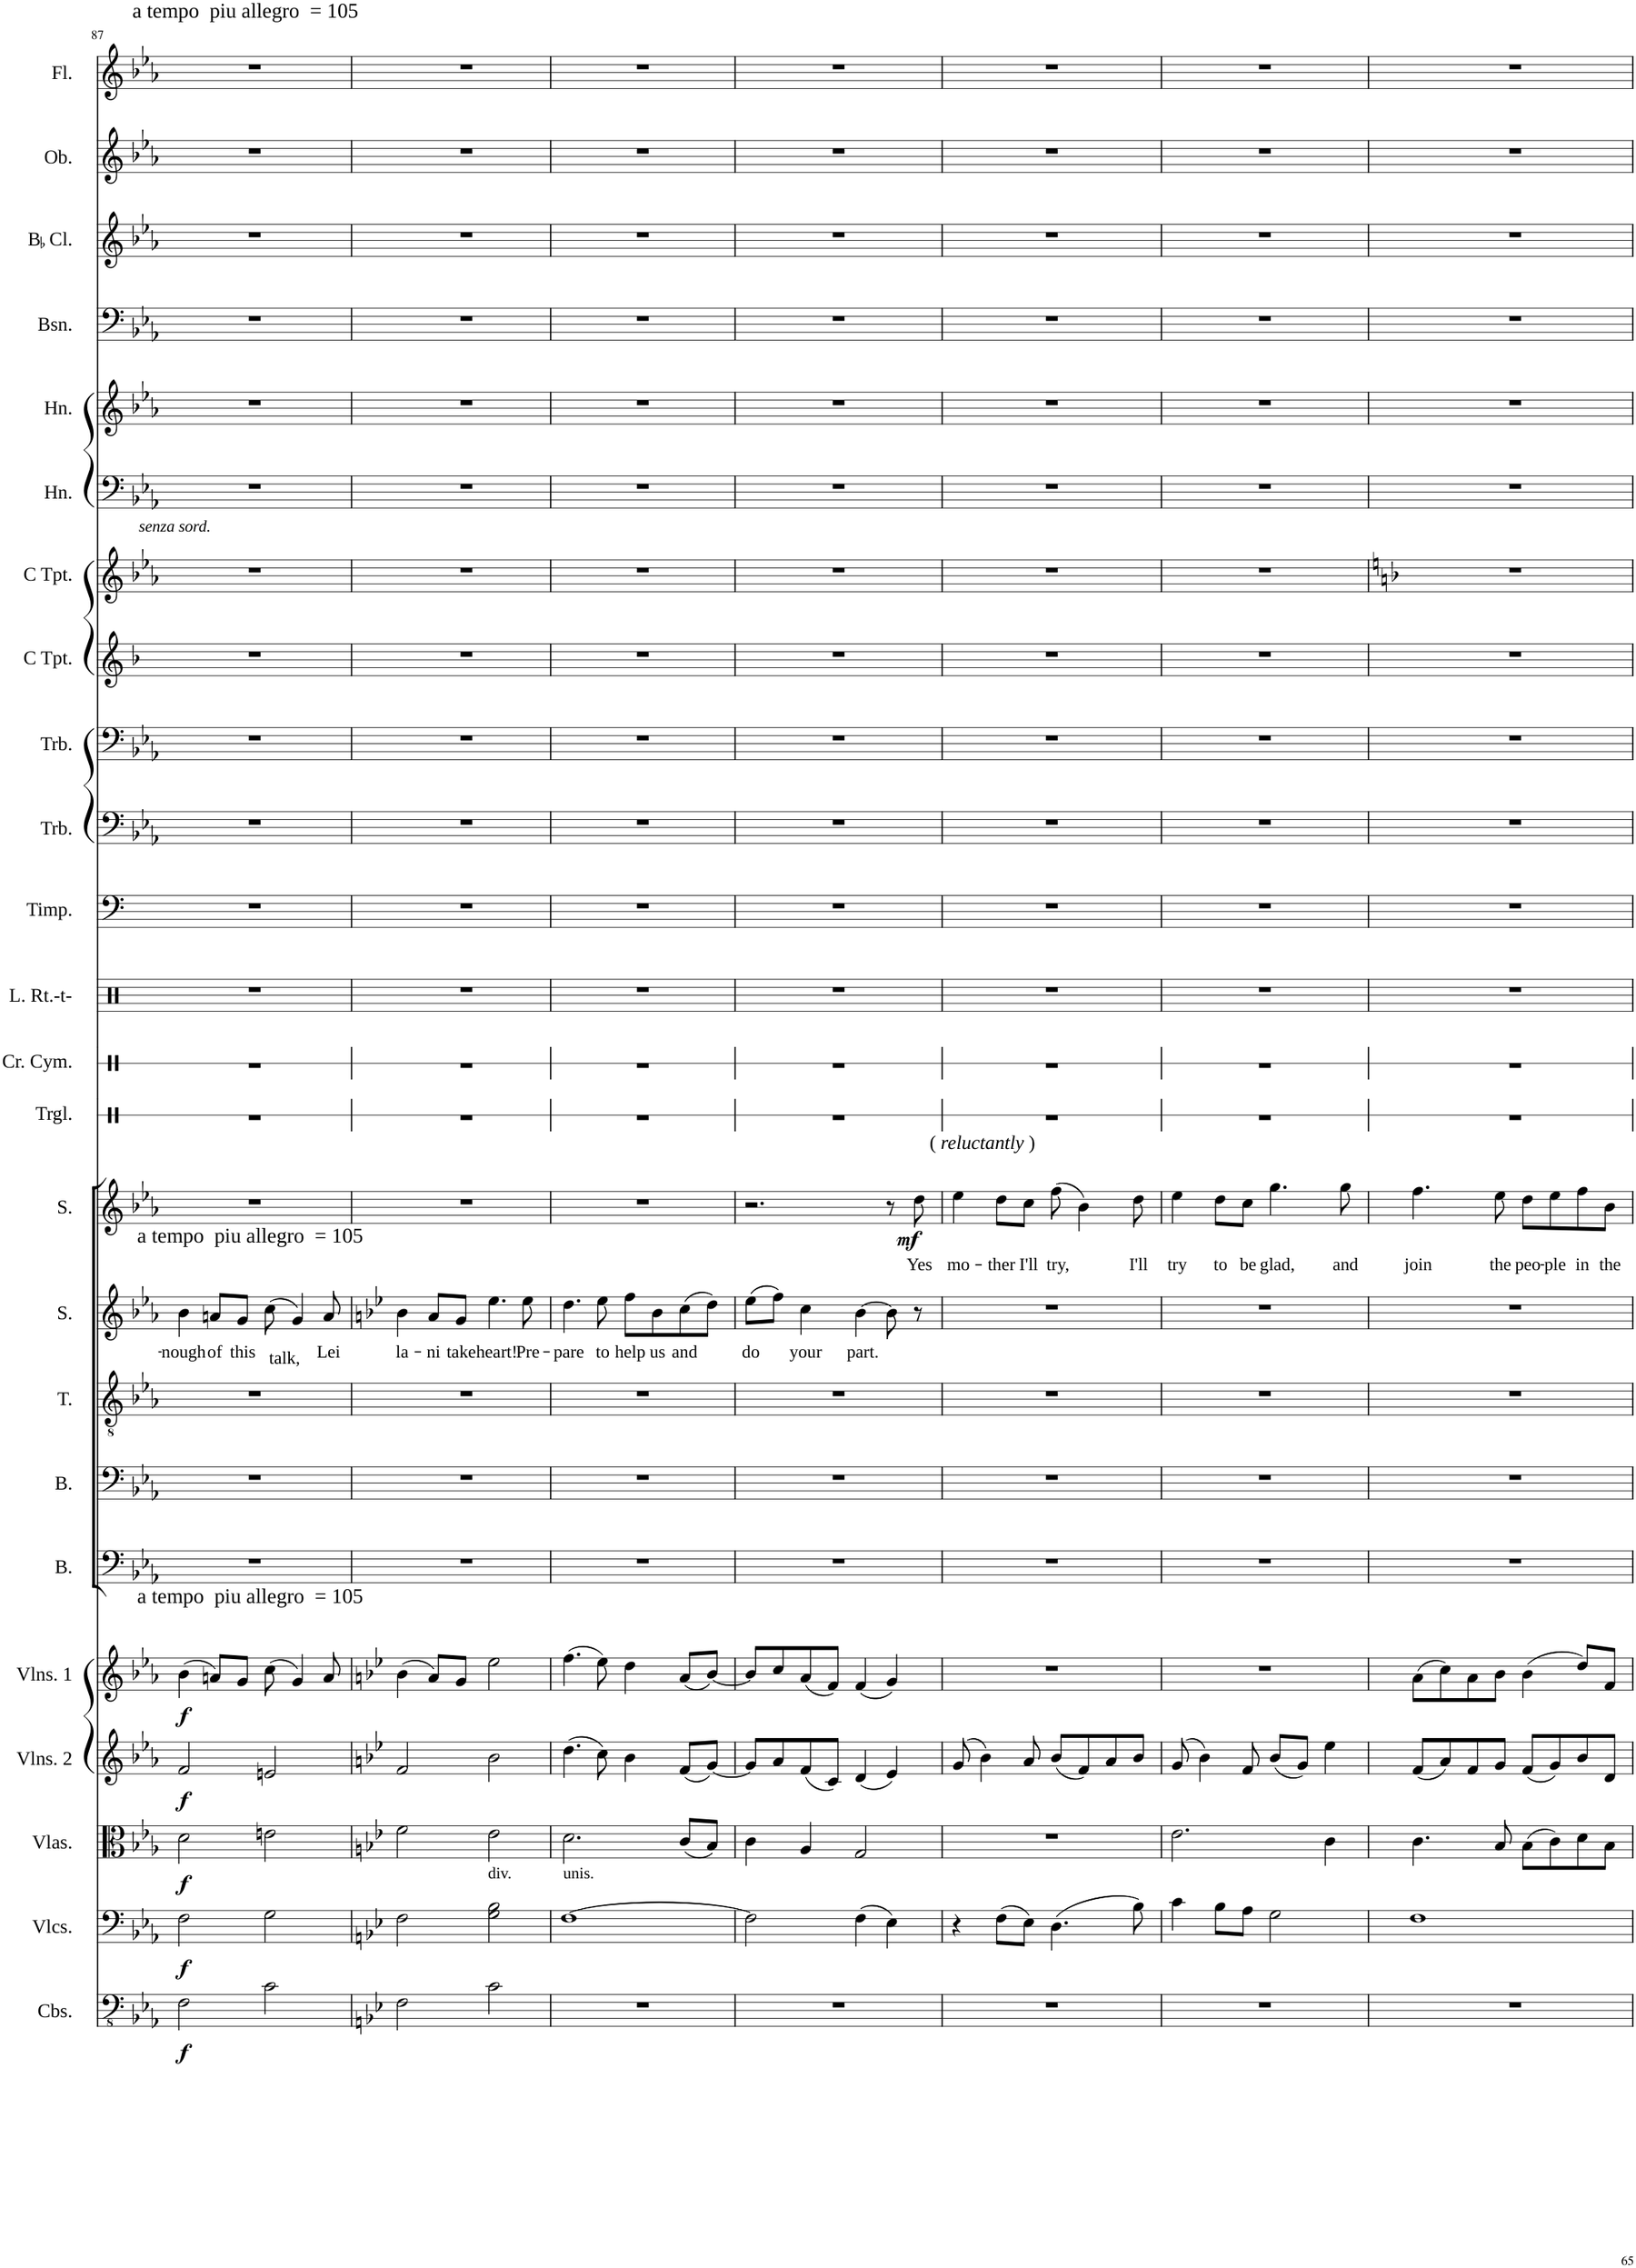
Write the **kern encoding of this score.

**kern	**dynam	**kern	**dynam	**kern	**dynam	**kern	**dynam	**kern	**dynam	**kern	**kern	**kern	**kern	**text	**kern	**text	**dynam	**kern	**kern	**kern	**kern	**kern	**kern	**kern	**kern	**kern	**kern	**kern	**kern	**kern	**kern
*part24	*part24	*part23	*part23	*part22	*part22	*part21	*part21	*part20	*part20	*part19	*part18	*part17	*part16	*part16	*part15	*part15	*part15	*part14	*part13	*part12	*part11	*part10	*part9	*part8	*part7	*part6	*part5	*part4	*part3	*part2	*part1
*staff24	*staff24	*staff23	*staff23	*staff22	*staff22	*staff21	*staff21	*staff20	*staff20	*staff19	*staff18	*staff17	*staff16	*staff16	*staff15	*staff15	*staff15	*staff14	*staff13	*staff12	*staff11	*staff10	*staff9	*staff8	*staff7	*staff6	*staff5	*staff4	*staff3	*staff2	*staff1
*I"Contrabasses	*	*I"Violoncellos	*	*I"Violas	*	*I"Violins 2	*	*I"Violins 1	*	*I"Bass	*I"Bass	*I"Tenor	*I"Soprano	*	*I"Soprano	*	*	*I"Triangle	*I"Crash Cymbal	*I"Low Roto-toms	*I"Timpani	*I"Trombone	*I"Trombone	*I"C Trumpet	*I"C Trumpet	*I"Horn	*I"Horn	*I"Bassoon	*I"BaccidentalFlat Clarinet	*I"Oboe	*I"Flute
*I'Cbs.	*	*I'Vlcs.	*	*I'Vlas.	*	*I'Vlns. 2	*	*I'Vlns. 1	*	*I'B.	*I'B.	*I'T.	*I'S.	*	*I'S.	*	*	*I'Trgl.	*I'Cr. Cym.	*I'L. Rt.-t-	*I'Timp.	*I'Trb.	*I'Trb.	*I'C Tpt.	*I'C Tpt.	*I'Hn.	*I'Hn.	*I'Bsn.	*I'BaccidentalFlat Cl.	*I'Ob.	*I'Fl.
!!LO:PB:g=z
*clefFv4	*	*clefF4	*	*clefC3	*	*clefG2	*	*clefG2	*	*clefF4	*clefF4	*clefGv2	*clefG2	*	*clefG2	*	*	*clefX	*clefX	*clefX	*clefF4	*clefF4	*clefF4	*clefG2	*clefG2	*clefF4	*clefG2	*clefF4	*clefG2	*clefG2	*clefG2
*	*	*	*	*	*	*	*	*	*	*	*	*	*	*	*	*	*	*	*	*	*	*	*	*	*	*ITrd4c7	*ITrd4c7	*	*ITrd1c2	*	*
*k[b-e-a-]	*	*k[b-e-a-]	*	*k[b-e-a-]	*	*k[b-e-a-]	*	*k[b-e-a-]	*	*k[b-e-a-]	*k[b-e-a-]	*k[b-e-a-]	*k[b-e-a-]	*	*k[b-e-a-]	*	*	*k[]	*k[]	*k[b-]	*k[]	*k[b-e-a-]	*k[b-e-a-]	*k[b-]	*k[b-e-a-]	*k[b-e-a-]	*k[b-e-a-]	*k[b-e-a-]	*k[b-e-a-]	*k[b-e-a-]	*k[b-e-a-]
*M4/4	*	*M4/4	*	*M4/4	*	*M4/4	*	*M4/4	*	*M4/4	*M4/4	*M4/4	*M4/4	*	*M4/4	*	*	*M4/4	*M4/4	*M4/4	*M4/4	*M4/4	*M4/4	*M4/4	*M4/4	*M4/4	*M4/4	*M4/4	*M4/4	*M4/4	*M4/4
=87	=87	=87	=87	=87	=87	=87	=87	=87	=87	=87	=87	=87	=87	=87	=87	=87	=87	=87	=87	=87	=87	=87	=87	=87	=87	=87	=87	=87	=87	=87	=87
!	!	!	!	!	!	!	!	!	!	!	!	!	!	!	!	!	!	!	!	!	!	!	!	!	!	!	!	!	!	!	!LO:TX:a:t=a tempo  piu allegro  = 105
!	!	!	!	!	!	!	!	!	!	!	!	!	!	!	!	!	!	!	!	!	!	!	!	!	!LO:TX:a:i:t=senza sord.	!	!	!	!	!	!
!	!	!	!	!	!	!	!	!	!	!	!	!	!LO:TX:a:t=a tempo  piu allegro  = 105	!	!	!	!	!	!	!	!	!	!	!	!	!	!	!	!	!	!
!	!	!	!	!	!	!	!	!LO:TX:a:t=a tempo  piu allegro  = 105	!	!	!	!	!	!	!	!	!	!	!	!	!	!	!	!	!	!	!	!	!	!	!
!	!LO:DY:b	!	!LO:DY:b	!	!LO:DY:b	!	!LO:DY:b	!	!LO:DY:b	!	!	!	!	!LO:LY:b	!	!	!	!	!	!	!	!	!	!	!	!	!	!	!	!	!
2FF\	f	2F\	f	2d\	f	2f/	f	(4b-\	f	1r	1r	1r	4b-\	-nough	1r	.	.	1r	1r	1r	1r	1r	1r	1r	1r	1r	1r	1r	1r	1r	1r
!	!	!	!	!	!	!	!	!	!	!	!	!	!	!LO:LY:b	!	!	!	!	!	!	!	!	!	!	!	!	!	!	!	!	!
.	.	.	.	.	.	.	.	8an/L)	.	.	.	.	8an/L	of	.	.	.	.	.	.	.	.	.	.	.	.	.	.	.	.	.
!	!	!	!	!	!	!	!	!	!	!	!	!	!	!LO:LY:b	!	!	!	!	!	!	!	!	!	!	!	!	!	!	!	!	!
.	.	.	.	.	.	.	.	8g/J	.	.	.	.	8g/J	this	.	.	.	.	.	.	.	.	.	.	.	.	.	.	.	.	.
!	!	!	!	!	!	!	!	!	!	!	!	!	!	!LO:LY:b	!	!	!	!	!	!	!	!	!	!	!	!	!	!	!	!	!
2C\	.	2G\	.	2en\	.	2en/	.	(8cc\	.	.	.	.	(8cc\	talk,	.	.	.	.	.	.	.	.	.	.	.	.	.	.	.	.	.
.	.	.	.	.	.	.	.	4g/)	.	.	.	.	4g/)	.	.	.	.	.	.	.	.	.	.	.	.	.	.	.	.	.	.
!	!	!	!	!	!	!	!	!	!	!	!	!	!	!LO:LY:b	!	!	!	!	!	!	!	!	!	!	!	!	!	!	!	!	!
.	.	.	.	.	.	.	.	8a/	.	.	.	.	8a/	Lei	.	.	.	.	.	.	.	.	.	.	.	.	.	.	.	.	.
=88	=88	=88	=88	=88	=88	=88	=88	=88	=88	=88	=88	=88	=88	=88	=88	=88	=88	=88	=88	=88	=88	=88	=88	=88	=88	=88	=88	=88	=88	=88	=88
*k[b-e-]	*	*k[b-e-]	*	*k[b-e-]	*	*k[b-e-]	*	*k[b-e-]	*	*	*	*	*k[b-e-]	*	*	*	*	*	*	*	*	*	*	*	*	*	*	*	*	*	*
!	!	!	!	!	!	!	!	!	!	!	!	!	!	!LO:LY:b	!	!	!	!	!	!	!	!	!	!	!	!	!	!	!	!	!
2FF\	.	2F\	.	2f\	.	2f/	.	(4b-\	.	1r	1r	1r	4b-\	la-	1r	.	.	1r	1r	1r	1r	1r	1r	1r	1r	1r	1r	1r	1r	1r	1r
!	!	!	!	!	!	!	!	!	!	!	!	!	!	!LO:LY:b	!	!	!	!	!	!	!	!	!	!	!	!	!	!	!	!	!
.	.	.	.	.	.	.	.	8a/L)	.	.	.	.	8a/L	-ni	.	.	.	.	.	.	.	.	.	.	.	.	.	.	.	.	.
!	!	!	!	!	!	!	!	!	!	!	!	!	!	!LO:LY:b	!	!	!	!	!	!	!	!	!	!	!	!	!	!	!	!	!
.	.	.	.	.	.	.	.	8g/J	.	.	.	.	8g/J	take	.	.	.	.	.	.	.	.	.	.	.	.	.	.	.	.	.
!	!	!LO:TX:a:t=div.	!	!	!	!	!	!	!	!	!	!	!	!	!	!	!	!	!	!	!	!	!	!	!	!	!	!	!	!	!
!	!	!	!	!	!	!	!	!	!	!	!	!	!	!LO:LY:b	!	!	!	!	!	!	!	!	!	!	!	!	!	!	!	!	!
2C\	.	2G\ 2B-\	.	2e-\	.	2b-\	.	2ee-\	.	.	.	.	4.ee-\	heart!	.	.	.	.	.	.	.	.	.	.	.	.	.	.	.	.	.
!	!	!	!	!	!	!	!	!	!	!	!	!	!	!LO:LY:b	!	!	!	!	!	!	!	!	!	!	!	!	!	!	!	!	!
.	.	.	.	.	.	.	.	.	.	.	.	.	8ee-\	Pre-	.	.	.	.	.	.	.	.	.	.	.	.	.	.	.	.	.
=89	=89	=89	=89	=89	=89	=89	=89	=89	=89	=89	=89	=89	=89	=89	=89	=89	=89	=89	=89	=89	=89	=89	=89	=89	=89	=89	=89	=89	=89	=89	=89
!	!	!LO:TX:a:t=unis.	!	!	!	!	!	!	!	!	!	!	!	!	!	!	!	!	!	!	!	!	!	!	!	!	!	!	!	!	!
!	!	!	!	!	!	!	!	!	!	!	!	!	!	!LO:LY:b	!	!	!	!	!	!	!	!	!	!	!	!	!	!	!	!	!
1r	.	[1F	.	2.d\	.	(4.dd\	.	(4.ff\	.	1r	1r	1r	4.dd\	-pare	1r	.	.	1r	1r	1r	1r	1r	1r	1r	1r	1r	1r	1r	1r	1r	1r
!	!	!	!	!	!	!	!	!	!	!	!	!	!	!LO:LY:b	!	!	!	!	!	!	!	!	!	!	!	!	!	!	!	!	!
.	.	.	.	.	.	8cc\)	.	8ee-\)	.	.	.	.	8ee-\	to	.	.	.	.	.	.	.	.	.	.	.	.	.	.	.	.	.
!	!	!	!	!	!	!	!	!	!	!	!	!	!	!LO:LY:b	!	!	!	!	!	!	!	!	!	!	!	!	!	!	!	!	!
.	.	.	.	.	.	4b-\	.	4dd\	.	.	.	.	8ff\L	help	.	.	.	.	.	.	.	.	.	.	.	.	.	.	.	.	.
!	!	!	!	!	!	!	!	!	!	!	!	!	!	!LO:LY:b	!	!	!	!	!	!	!	!	!	!	!	!	!	!	!	!	!
.	.	.	.	.	.	.	.	.	.	.	.	.	8b-\	us	.	.	.	.	.	.	.	.	.	.	.	.	.	.	.	.	.
!	!	!	!	!	!	!	!	!	!	!	!	!	!	!LO:LY:b	!	!	!	!	!	!	!	!	!	!	!	!	!	!	!	!	!
.	.	.	.	(8c/L	.	(8f/L	.	(8a/L	.	.	.	.	(8cc\	and	.	.	.	.	.	.	.	.	.	.	.	.	.	.	.	.	.
.	.	.	.	8B-/J)	.	[8g/J)	.	[8b-/J)	.	.	.	.	8dd\J)	.	.	.	.	.	.	.	.	.	.	.	.	.	.	.	.	.	.
=90	=90	=90	=90	=90	=90	=90	=90	=90	=90	=90	=90	=90	=90	=90	=90	=90	=90	=90	=90	=90	=90	=90	=90	=90	=90	=90	=90	=90	=90	=90	=90
!	!	!	!	!	!	!	!	!	!	!	!	!	!	!LO:LY:b	!	!	!	!	!	!	!	!	!	!	!	!	!	!	!	!	!
1r	.	2F\]	.	4c\	.	8g/L]	.	8b-/L]	.	1r	1r	1r	(8ee-\L	do	2.r	.	.	1r	1r	1r	1r	1r	1r	1r	1r	1r	1r	1r	1r	1r	1r
.	.	.	.	.	.	8a/	.	8cc/	.	.	.	.	8ff\J)	.	.	.	.	.	.	.	.	.	.	.	.	.	.	.	.	.	.
!	!	!	!	!	!	!	!	!	!	!	!	!	!	!LO:LY:b	!	!	!	!	!	!	!	!	!	!	!	!	!	!	!	!	!
.	.	.	.	4A/	.	(8f/	.	(8a/	.	.	.	.	4cc\	your	.	.	.	.	.	.	.	.	.	.	.	.	.	.	.	.	.
.	.	.	.	.	.	8c/J)	.	8f/J)	.	.	.	.	.	.	.	.	.	.	.	.	.	.	.	.	.	.	.	.	.	.	.
!	!	!	!	!	!	!	!	!	!	!	!	!	!	!LO:LY:b	!	!	!	!	!	!	!	!	!	!	!	!	!	!	!	!	!
.	.	(4F\	.	2G/	.	(4d/	.	(4f/	.	.	.	.	[4b-\	part.	.	.	.	.	.	.	.	.	.	.	.	.	.	.	.	.	.
.	.	4E-\)	.	.	.	4e-/)	.	4g/)	.	.	.	.	8b-\]	.	8r	.	.	.	.	.	.	.	.	.	.	.	.	.	.	.	.
!	!	!	!	!	!	!	!	!	!	!	!	!	!	!	!	!LO:LY:b	!LO:DY:b	!	!	!	!	!	!	!	!	!	!	!	!	!	!
.	.	.	.	.	.	.	.	.	.	.	.	.	8r	.	8dd\	Yes	mf	.	.	.	.	.	.	.	.	.	.	.	.	.	.
=91	=91	=91	=91	=91	=91	=91	=91	=91	=91	=91	=91	=91	=91	=91	=91	=91	=91	=91	=91	=91	=91	=91	=91	=91	=91	=91	=91	=91	=91	=91	=91
!	!	!	!	!	!	!	!	!	!	!	!	!	!	!	!LO:TX:a:t=(	!	!	!	!	!	!	!	!	!	!	!	!	!	!	!	!
!	!	!	!	!	!	!	!	!	!	!	!	!	!	!	!LO:TX:a:i:t=reluctantly	!	!	!	!	!	!	!	!	!	!	!	!	!	!	!	!
!	!	!	!	!	!	!	!	!	!	!	!	!	!	!	!LO:TX:a:t=)	!	!	!	!	!	!	!	!	!	!	!	!	!	!	!	!
!	!	!	!	!	!	!	!	!	!	!	!	!	!	!	!	!LO:LY:b	!	!	!	!	!	!	!	!	!	!	!	!	!	!	!
1r	.	4r	.	1r	.	(8g/	.	1r	.	1r	1r	1r	1r	.	4ee-\	mo-	.	1r	1r	1r	1r	1r	1r	1r	1r	1r	1r	1r	1r	1r	1r
.	.	.	.	.	.	4b-\)	.	.	.	.	.	.	.	.	.	.	.	.	.	.	.	.	.	.	.	.	.	.	.	.	.
!	!	!	!	!	!	!	!	!	!	!	!	!	!	!	!	!LO:LY:b	!	!	!	!	!	!	!	!	!	!	!	!	!	!	!
.	.	(8F\L	.	.	.	.	.	.	.	.	.	.	.	.	8dd\L	-ther	.	.	.	.	.	.	.	.	.	.	.	.	.	.	.
!	!	!	!	!	!	!	!	!	!	!	!	!	!	!	!	!LO:LY:b	!	!	!	!	!	!	!	!	!	!	!	!	!	!	!
.	.	8E-\J)	.	.	.	8a/	.	.	.	.	.	.	.	.	8cc\J	I'll	.	.	.	.	.	.	.	.	.	.	.	.	.	.	.
!	!	!	!	!	!	!	!	!	!	!	!	!	!	!	!	!LO:LY:b	!	!	!	!	!	!	!	!	!	!	!	!	!	!	!
.	.	(4.D\	.	.	.	(8b-/L	.	.	.	.	.	.	.	.	(8ff\	try,	.	.	.	.	.	.	.	.	.	.	.	.	.	.	.
.	.	.	.	.	.	8f/)	.	.	.	.	.	.	.	.	4b-\)	.	.	.	.	.	.	.	.	.	.	.	.	.	.	.	.
.	.	.	.	.	.	8a/	.	.	.	.	.	.	.	.	.	.	.	.	.	.	.	.	.	.	.	.	.	.	.	.	.
!	!	!	!	!	!	!	!	!	!	!	!	!	!	!	!	!LO:LY:b	!	!	!	!	!	!	!	!	!	!	!	!	!	!	!
.	.	8B-\)	.	.	.	8b-/J	.	.	.	.	.	.	.	.	8dd\	I'll	.	.	.	.	.	.	.	.	.	.	.	.	.	.	.
=92	=92	=92	=92	=92	=92	=92	=92	=92	=92	=92	=92	=92	=92	=92	=92	=92	=92	=92	=92	=92	=92	=92	=92	=92	=92	=92	=92	=92	=92	=92	=92
!	!	!	!	!	!	!	!	!	!	!	!	!	!	!	!	!LO:LY:b	!	!	!	!	!	!	!	!	!	!	!	!	!	!	!
1r	.	4c\	.	2.e-\	.	(8g/	.	1r	.	1r	1r	1r	1r	.	4ee-\	try	.	1r	1r	1r	1r	1r	1r	1r	1r	1r	1r	1r	1r	1r	1r
.	.	.	.	.	.	4b-\)	.	.	.	.	.	.	.	.	.	.	.	.	.	.	.	.	.	.	.	.	.	.	.	.	.
!	!	!	!	!	!	!	!	!	!	!	!	!	!	!	!	!LO:LY:b	!	!	!	!	!	!	!	!	!	!	!	!	!	!	!
.	.	8B-\L	.	.	.	.	.	.	.	.	.	.	.	.	8dd\L	to	.	.	.	.	.	.	.	.	.	.	.	.	.	.	.
!	!	!	!	!	!	!	!	!	!	!	!	!	!	!	!	!LO:LY:b	!	!	!	!	!	!	!	!	!	!	!	!	!	!	!
.	.	8A\J	.	.	.	8f/	.	.	.	.	.	.	.	.	8cc\J	be	.	.	.	.	.	.	.	.	.	.	.	.	.	.	.
!	!	!	!	!	!	!	!	!	!	!	!	!	!	!	!	!LO:LY:b	!	!	!	!	!	!	!	!	!	!	!	!	!	!	!
.	.	2G\	.	.	.	(8b-/L	.	.	.	.	.	.	.	.	4.gg\	glad,	.	.	.	.	.	.	.	.	.	.	.	.	.	.	.
.	.	.	.	.	.	8g/J)	.	.	.	.	.	.	.	.	.	.	.	.	.	.	.	.	.	.	.	.	.	.	.	.	.
.	.	.	.	4c\	.	4ee-\	.	.	.	.	.	.	.	.	.	.	.	.	.	.	.	.	.	.	.	.	.	.	.	.	.
!	!	!	!	!	!	!	!	!	!	!	!	!	!	!	!	!LO:LY:b	!	!	!	!	!	!	!	!	!	!	!	!	!	!	!
.	.	.	.	.	.	.	.	.	.	.	.	.	.	.	8gg\	and	.	.	.	.	.	.	.	.	.	.	.	.	.	.	.
=93	=93	=93	=93	=93	=93	=93	=93	=93	=93	=93	=93	=93	=93	=93	=93	=93	=93	=93	=93	=93	=93	=93	=93	=93	=93	=93	=93	=93	=93	=93	=93
*	*	*	*	*	*	*	*	*	*	*	*	*	*	*	*	*	*	*	*	*	*	*	*	*	*k[b-]	*	*	*	*	*	*
!	!	!	!	!	!	!	!	!	!	!	!	!	!	!	!	!LO:LY:b	!	!	!	!	!	!	!	!	!	!	!	!	!	!	!
1r	.	1F	.	4.c\	.	(8f/L	.	(8a\L	.	1r	1r	1r	1r	.	4.ff\	join	.	1r	1r	1r	1r	1r	1r	1r	1r	1r	1r	1r	1r	1r	1r
.	.	.	.	.	.	8a/)	.	8cc\)	.	.	.	.	.	.	.	.	.	.	.	.	.	.	.	.	.	.	.	.	.	.	.
.	.	.	.	.	.	8f/	.	8a\	.	.	.	.	.	.	.	.	.	.	.	.	.	.	.	.	.	.	.	.	.	.	.
!	!	!	!	!	!	!	!	!	!	!	!	!	!	!	!	!LO:LY:b	!	!	!	!	!	!	!	!	!	!	!	!	!	!	!
.	.	.	.	8B-/	.	8g/J	.	8b-\J	.	.	.	.	.	.	8ee-\	the	.	.	.	.	.	.	.	.	.	.	.	.	.	.	.
!	!	!	!	!	!	!	!	!	!	!	!	!	!	!	!	!LO:LY:b	!	!	!	!	!	!	!	!	!	!	!	!	!	!	!
.	.	.	.	(8B-\L	.	(8f/L	.	(4b-\	.	.	.	.	.	.	8dd\L	peo-	.	.	.	.	.	.	.	.	.	.	.	.	.	.	.
!	!	!	!	!	!	!	!	!	!	!	!	!	!	!	!	!LO:LY:b	!	!	!	!	!	!	!	!	!	!	!	!	!	!	!
.	.	.	.	8c\)	.	8g/)	.	.	.	.	.	.	.	.	8ee-\	-ple	.	.	.	.	.	.	.	.	.	.	.	.	.	.	.
!	!	!	!	!	!	!	!	!	!	!	!	!	!	!	!	!LO:LY:b	!	!	!	!	!	!	!	!	!	!	!	!	!	!	!
.	.	.	.	8d\	.	8b-/	.	8dd/L)	.	.	.	.	.	.	8ff\	in	.	.	.	.	.	.	.	.	.	.	.	.	.	.	.
!	!	!	!	!	!	!	!	!	!	!	!	!	!	!	!	!LO:LY:b	!	!	!	!	!	!	!	!	!	!	!	!	!	!	!
.	.	.	.	8B-\J	.	8d/J	.	8f/J	.	.	.	.	.	.	8b-\J	the	.	.	.	.	.	.	.	.	.	.	.	.	.	.	.
=	=	=	=	=	=	=	=	=	=	=	=	=	=	=	=	=	=	=	=	=	=	=	=	=	=	=	=	=	=	=	=
*-	*-	*-	*-	*-	*-	*-	*-	*-	*-	*-	*-	*-	*-	*-	*-	*-	*-	*-	*-	*-	*-	*-	*-	*-	*-	*-	*-	*-	*-	*-	*-
